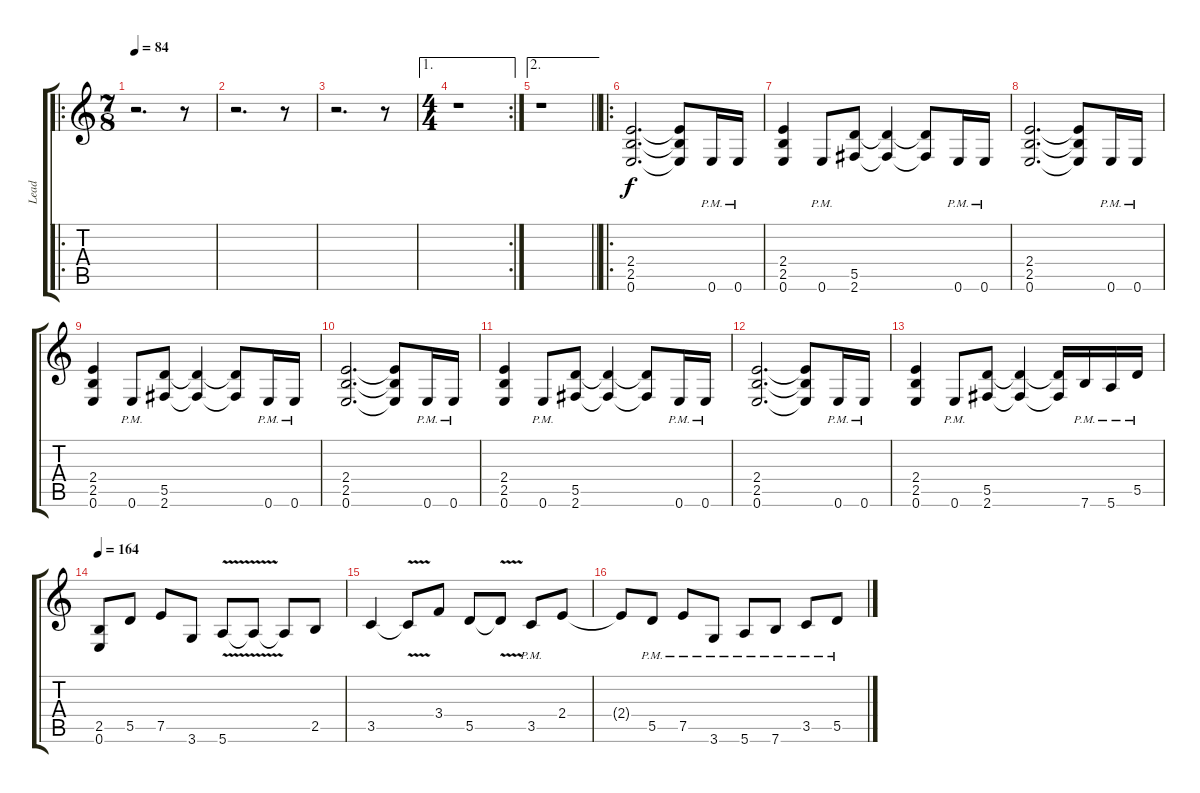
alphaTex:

\track ("Lead" "Lead") {instrument overdrivenguitar}
\staff {score tabs}
\tuning (E4 B3 G3 D3 A2 E2) {hide}
\ro
\ts (7 8)
\tempo 84
\clef g2
\ks c
r.2{d dy f instrument overdrivenguitar} r.8 |
r.2{d} r.8 |
r.2{d} r.8 |
\ae 1
\rc 2
\ts (4 4)
r.1 |
\ae 2
\barLineRight lightlight
r.1 |
\ro
(2.4 2.5 0.6).2{d} (2.4{t} 2.5{t} 0.6{t}).8 0.6{pm}.16 0.6{pm}.16 |
(2.4 2.5 0.6).4 0.6{pm}.8 (5.5 2.6).8 (5.5{t} 2.6{t}).4 (5.5{t} 2.6{t}).8 0.6{pm}.16 0.6{pm}.16 |
(2.4 2.5 0.6).2{d} (2.4{t} 2.5{t} 0.6{t}).8 0.6{pm}.16 0.6{pm}.16 |
(2.4 2.5 0.6).4 0.6{pm}.8 (5.5 2.6).8 (5.5{t} 2.6{t}).4 (5.5{t} 2.6{t}).8 0.6{pm}.16 0.6{pm}.16 |
(2.4 2.5 0.6).2{d} (2.4{t} 2.5{t} 0.6{t}).8 0.6{pm}.16 0.6{pm}.16 |
(2.4 2.5 0.6).4 0.6{pm}.8 (5.5 2.6).8 (5.5{t} 2.6{t}).4 (5.5{t} 2.6{t}).8 0.6{pm}.16 0.6{pm}.16 |
(2.4 2.5 0.6).2{d} (2.4{t} 2.5{t} 0.6{t}).8 0.6{pm}.16 0.6{pm}.16 |
(2.4 2.5 0.6).4 0.6{pm}.8 (5.5 2.6).8 (5.5{t} 2.6{t}).4 (5.5{t} 2.6{t}).16 7.6{pm}.16 5.6{pm}.16 5.5{pm}.16 |
\tempo 164
(2.5 0.6).8 5.5.8 7.5.8 3.6.8 5.6{v}.8 5.6{t}.8 5.6{t}.8 2.5.8 |
3.5.4 3.5{v t}.8 3.4.8 5.5.8 5.5{v t}.8 3.5{pm}.8 2.4.8 |
2.4{t}.8 5.5{pm}.8 7.5{pm}.8 3.6{pm}.8 5.6{pm}.8 7.6{pm}.8 3.5{pm}.8 5.5{pm}.8
